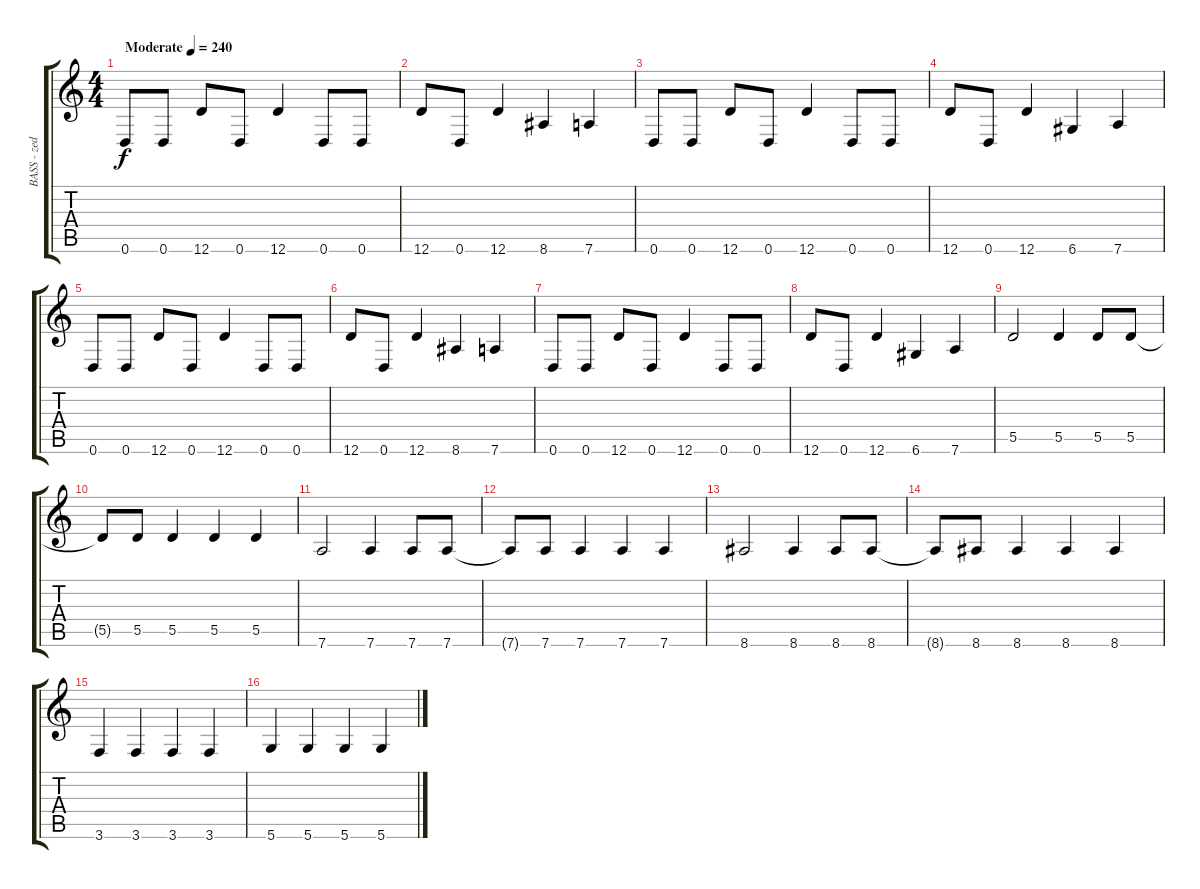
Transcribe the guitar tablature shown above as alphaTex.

\track ("BASS - zed" "BASS - zed") {instrument electricbasspick}
\staff {score tabs}
\tuning (E4 B3 G3 D3 A2 D2) {hide}
\ts (4 4)
\tempo (240 "Moderate")
\clef g2
\ks c
0.6.8{dy f instrument electricbasspick} 0.6.8 12.6.8 0.6.8 12.6.4 0.6.8 0.6.8 |
12.6.8 0.6.8 12.6.4 8.6.4 7.6.4 |
0.6.8 0.6.8 12.6.8 0.6.8 12.6.4 0.6.8 0.6.8 |
12.6.8 0.6.8 12.6.4 6.6.4 7.6.4 |
0.6.8 0.6.8 12.6.8 0.6.8 12.6.4 0.6.8 0.6.8 |
12.6.8 0.6.8 12.6.4 8.6.4 7.6.4 |
0.6.8 0.6.8 12.6.8 0.6.8 12.6.4 0.6.8 0.6.8 |
12.6.8 0.6.8 12.6.4 6.6.4 7.6.4 |
5.5.2 5.5.4 5.5.8 5.5.8 |
5.5{t}.8 5.5.8 5.5.4 5.5.4 5.5.4 |
7.6.2 7.6.4 7.6.8 7.6.8 |
7.6{t}.8 7.6.8 7.6.4 7.6.4 7.6.4 |
8.6.2 8.6.4 8.6.8 8.6.8 |
8.6{t}.8 8.6.8 8.6.4 8.6.4 8.6.4 |
3.6.4 3.6.4 3.6.4 3.6.4 |
5.6.4 5.6.4 5.6.4 5.6.4
